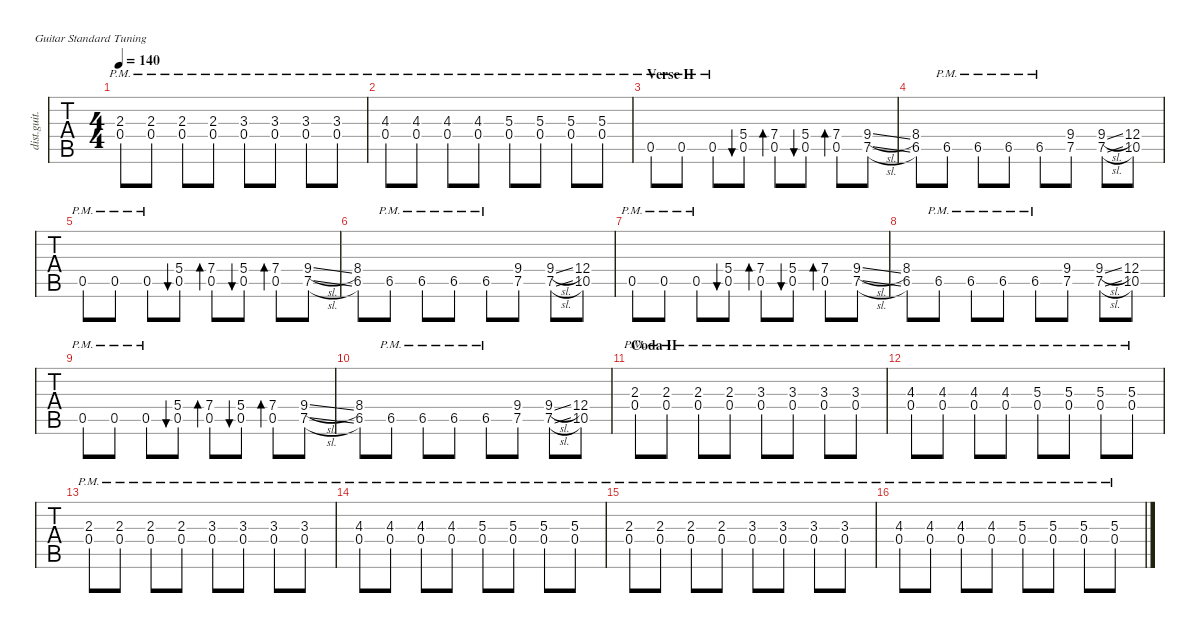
\defaultSystemsLayout 4
\hideDynamics
\bracketExtendMode nobrackets
\otherSystemsTrackNameOrientation horizontal
\track ("Rhythm Guitar 2" "dist.guit.") {multiBarRest instrument distortionguitar}
\staff {tabs}
\tuning (E4 B3 G3 D3 A2 E2)
\ts (4 4)
\tempo 140
\clef g2
\ks c
(0.4{pm} 2.3{pm}).8{dy mf} (0.4{pm} 2.3{pm}).8 (0.4{pm} 2.3{pm}).8 (0.4{pm} 2.3{pm}).8 (0.4{pm} 3.3{pm acc #}).8 (0.4{pm} 3.3{pm acc #}).8 (0.4{pm} 3.3{pm acc #}).8 (0.4{pm} 3.3{pm acc #}).8 |
(0.4{pm} 4.3{pm}).8 (0.4{pm} 4.3{pm}).8 (0.4{pm} 4.3{pm}).8 (0.4{pm} 4.3{pm}).8 (0.4{pm} 5.3{pm}).8 (0.4{pm} 5.3{pm}).8 (0.4{pm} 5.3{pm}).8 (0.4{pm} 5.3{pm}).8 |
\section ("" "Verse II")
0.5{pm}.8 0.5{pm}.8 0.5{pm}.8 (5.4 0.5).8{bu 30} (7.4 0.5).8{bd 30} (5.4 0.5).8{bu 30} (7.4 0.5).8{bd 30} (7.5{sl} 9.4{sl}).8 |
(6.5{acc #} 8.4{acc #}).8 6.5{pm acc #}.8 6.5{pm acc #}.8 6.5{pm acc #}.8 6.5{pm acc #}.8 (7.5 9.4).8 (7.5{sl} 9.4{sl}).8 (10.5 12.4).8 |
0.5{pm}.8 0.5{pm}.8 0.5{pm}.8 (5.4 0.5).8{bu 30} (7.4 0.5).8{bd 30} (5.4 0.5).8{bu 30} (7.4 0.5).8{bd 30} (7.5{sl} 9.4{sl}).8 |
(6.5{acc #} 8.4{acc #}).8 6.5{pm acc #}.8 6.5{pm acc #}.8 6.5{pm acc #}.8 6.5{pm acc #}.8 (7.5 9.4).8 (7.5{sl} 9.4{sl}).8 (10.5 12.4).8 |
0.5{pm}.8 0.5{pm}.8 0.5{pm}.8 (5.4 0.5).8{bu 30} (7.4 0.5).8{bd 30} (5.4 0.5).8{bu 30} (7.4 0.5).8{bd 30} (7.5{sl} 9.4{sl}).8 |
(6.5{acc #} 8.4{acc #}).8 6.5{pm acc #}.8 6.5{pm acc #}.8 6.5{pm acc #}.8 6.5{pm acc #}.8 (7.5 9.4).8 (7.5{sl} 9.4{sl}).8 (10.5 12.4).8 |
0.5{pm}.8 0.5{pm}.8 0.5{pm}.8 (5.4 0.5).8{bu 30} (7.4 0.5).8{bd 30} (5.4 0.5).8{bu 30} (7.4 0.5).8{bd 30} (7.5{sl} 9.4{sl}).8 |
(6.5{acc #} 8.4{acc #}).8 6.5{pm acc #}.8 6.5{pm acc #}.8 6.5{pm acc #}.8 6.5{pm acc #}.8 (7.5 9.4).8 (7.5{sl} 9.4{sl}).8 (10.5 12.4).8 |
\section ("" "Coda II")
(0.4{pm} 2.3{pm}).8 (0.4{pm} 2.3{pm}).8 (0.4{pm} 2.3{pm}).8 (0.4{pm} 2.3{pm}).8 (0.4{pm} 3.3{pm acc #}).8 (0.4{pm} 3.3{pm acc #}).8 (0.4{pm} 3.3{pm acc #}).8 (0.4{pm} 3.3{pm acc #}).8 |
(0.4{pm} 4.3{pm}).8 (0.4{pm} 4.3{pm}).8 (0.4{pm} 4.3{pm}).8 (0.4{pm} 4.3{pm}).8 (0.4{pm} 5.3{pm}).8 (0.4{pm} 5.3{pm}).8 (0.4{pm} 5.3{pm}).8 (0.4{pm} 5.3{pm}).8 |
(0.4{pm} 2.3{pm}).8 (0.4{pm} 2.3{pm}).8 (0.4{pm} 2.3{pm}).8 (0.4{pm} 2.3{pm}).8 (0.4{pm} 3.3{pm acc #}).8 (0.4{pm} 3.3{pm acc #}).8 (0.4{pm} 3.3{pm acc #}).8 (0.4{pm} 3.3{pm acc #}).8 |
(0.4{pm} 4.3{pm}).8 (0.4{pm} 4.3{pm}).8 (0.4{pm} 4.3{pm}).8 (0.4{pm} 4.3{pm}).8 (0.4{pm} 5.3{pm}).8 (0.4{pm} 5.3{pm}).8 (0.4{pm} 5.3{pm}).8 (0.4{pm} 5.3{pm}).8 |
(0.4{pm} 2.3{pm}).8 (0.4{pm} 2.3{pm}).8 (0.4{pm} 2.3{pm}).8 (0.4{pm} 2.3{pm}).8 (0.4{pm} 3.3{pm acc #}).8 (0.4{pm} 3.3{pm acc #}).8 (0.4{pm} 3.3{pm acc #}).8 (0.4{pm} 3.3{pm acc #}).8 |
(0.4{pm} 4.3{pm}).8 (0.4{pm} 4.3{pm}).8 (0.4{pm} 4.3{pm}).8 (0.4{pm} 4.3{pm}).8 (0.4{pm} 5.3{pm}).8 (0.4{pm} 5.3{pm}).8 (0.4{pm} 5.3{pm}).8 (0.4{pm} 5.3{pm}).8
